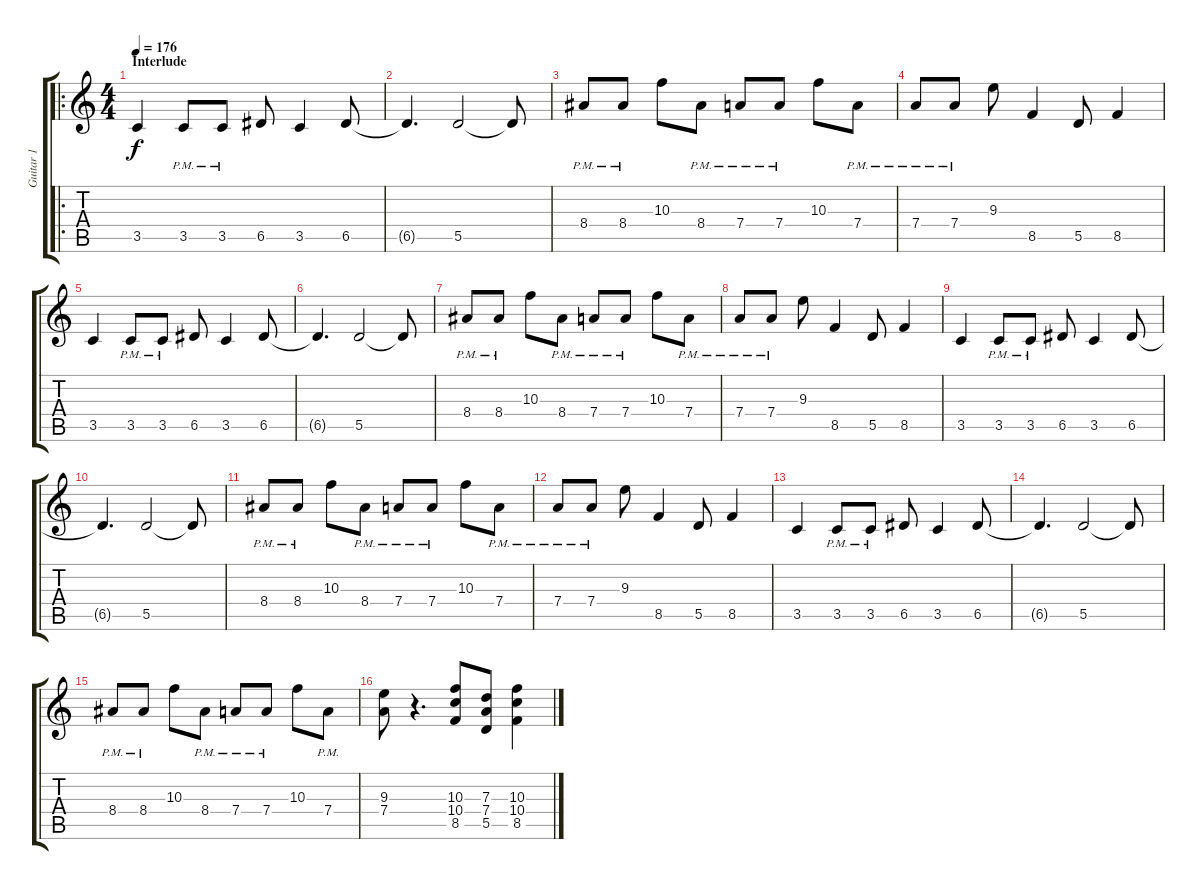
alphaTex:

\track ("Guitar 1" "Guitar 1") {instrument distortionguitar}
\staff {score tabs}
\tuning (E4 B3 G3 D3 A2 E2) {hide}
\ro
\ts (4 4)
\section ("" "Interlude")
\tempo 176
\clef g2
\ks c
3.5.4{dy f} 3.5{pm}.8 3.5{pm}.8 6.5.8 3.5.4 6.5.8 |
6.5{t}.4{d} 5.5.2 5.5{t}.8 |
8.4{pm}.8 8.4{pm}.8 10.3.8 8.4{pm}.8 7.4{pm}.8 7.4{pm}.8 10.3.8 7.4{pm}.8 |
7.4{pm}.8 7.4{pm}.8 9.3.8 8.5.4 5.5.8 8.5.4 |
3.5.4 3.5{pm}.8 3.5{pm}.8 6.5.8 3.5.4 6.5.8 |
6.5{t}.4{d} 5.5.2 5.5{t}.8 |
8.4{pm}.8 8.4{pm}.8 10.3.8 8.4{pm}.8 7.4{pm}.8 7.4{pm}.8 10.3.8 7.4{pm}.8 |
7.4{pm}.8 7.4{pm}.8 9.3.8 8.5.4 5.5.8 8.5.4 |
3.5.4 3.5{pm}.8 3.5{pm}.8 6.5.8 3.5.4 6.5.8 |
6.5{t}.4{d} 5.5.2 5.5{t}.8 |
8.4{pm}.8 8.4{pm}.8 10.3.8 8.4{pm}.8 7.4{pm}.8 7.4{pm}.8 10.3.8 7.4{pm}.8 |
7.4{pm}.8 7.4{pm}.8 9.3.8 8.5.4 5.5.8 8.5.4 |
3.5.4 3.5{pm}.8 3.5{pm}.8 6.5.8 3.5.4 6.5.8 |
6.5{t}.4{d} 5.5.2 5.5{t}.8 |
8.4{pm}.8 8.4{pm}.8 10.3.8 8.4{pm}.8 7.4{pm}.8 7.4{pm}.8 10.3.8 7.4{pm}.8 |
(9.3 7.4).8 r.4{d} (10.3 10.4 8.5).8 (7.3 7.4 5.5).8 (10.3 10.4 8.5).4
